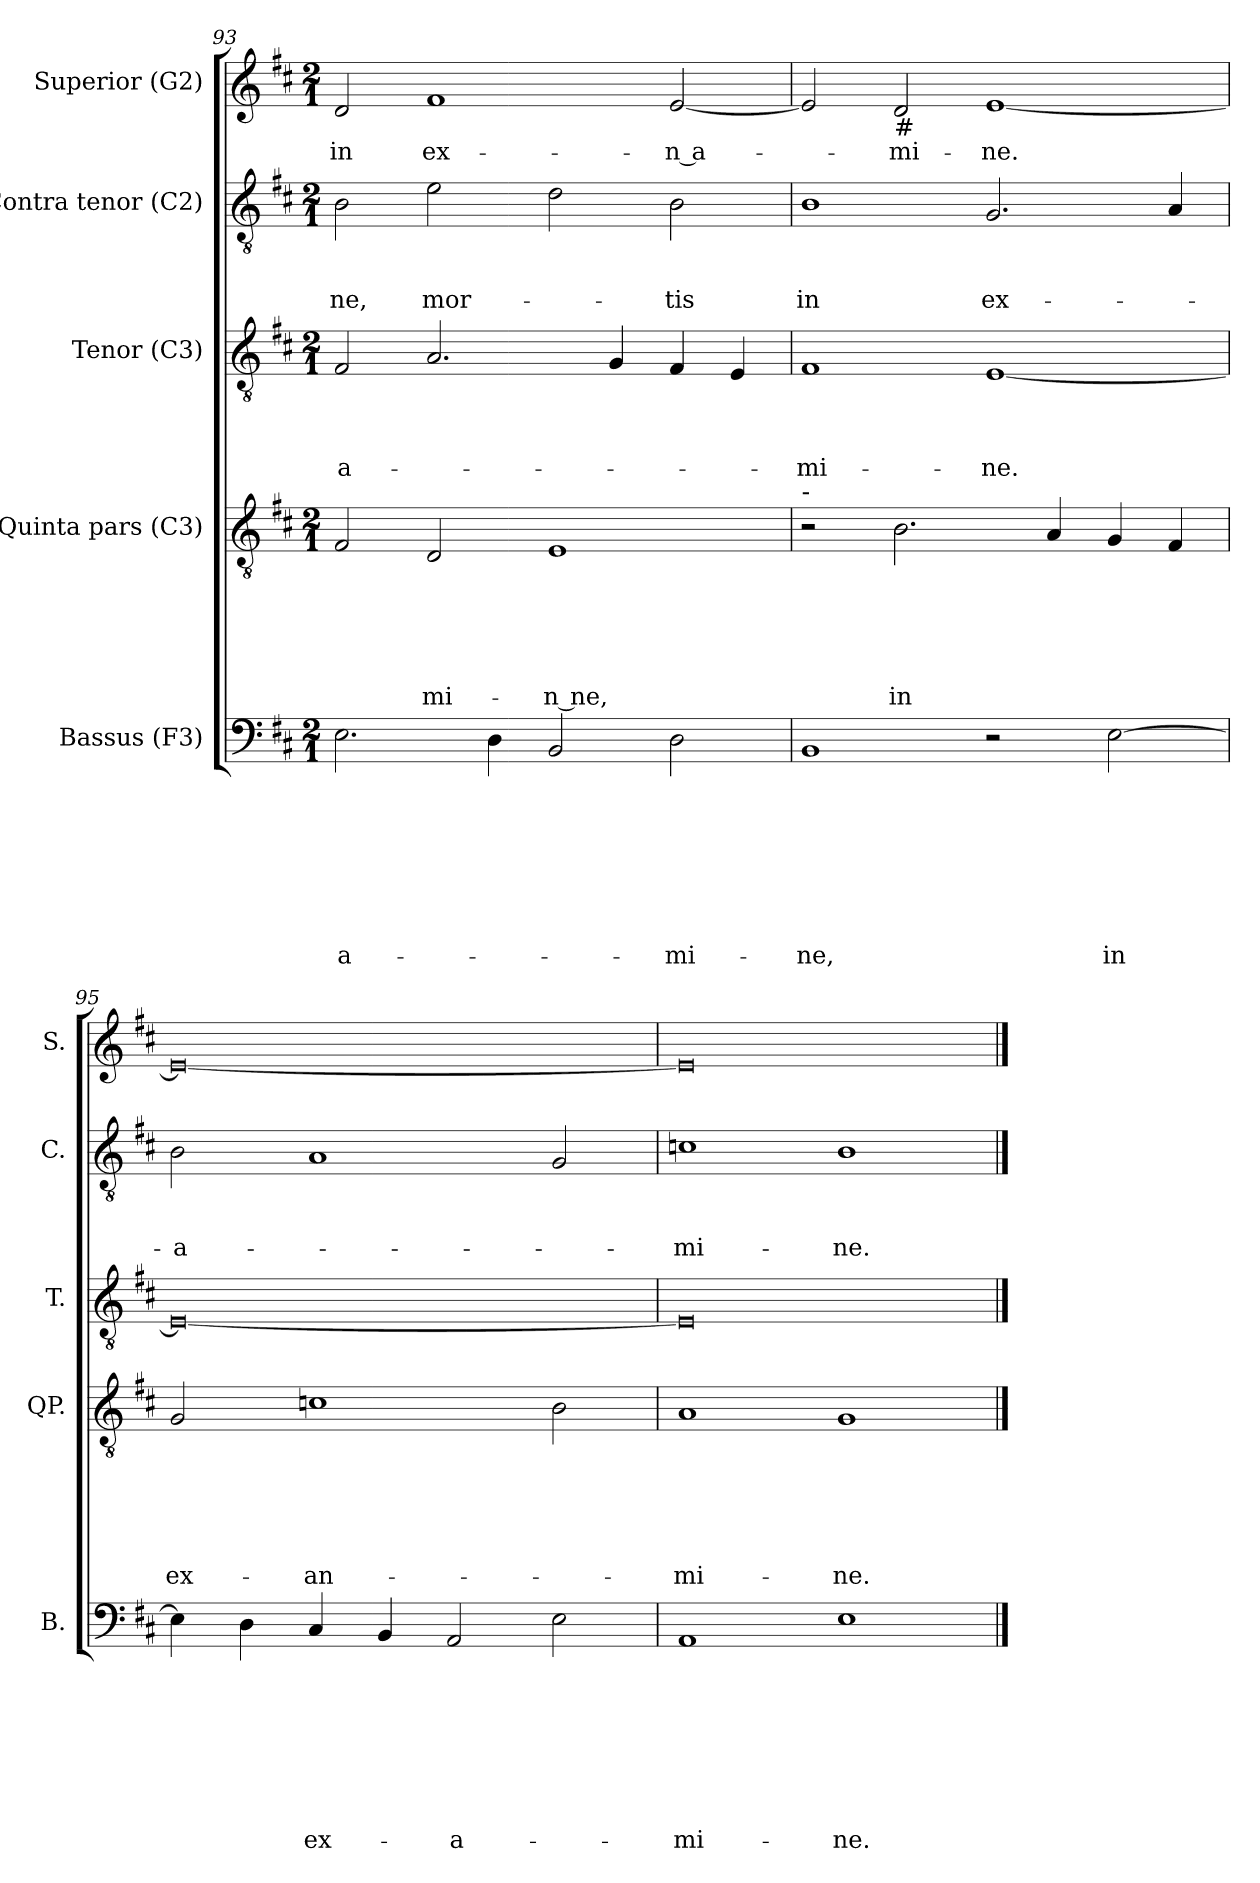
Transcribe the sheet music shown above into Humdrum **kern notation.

**kern	**text	**text	**text	**text	**text	**text	**text	**text	**kern	**text	**text	**text	**text	**text	**text	**kern	**text	**text	**text	**text	**kern	**text	**text	**text	**kern	**text
*part5	*part5	*part5	*part5	*part5	*part5	*part5	*part5	*part5	*part4	*part4	*part4	*part4	*part4	*part4	*part4	*part3	*part3	*part3	*part3	*part3	*part2	*part2	*part2	*part2	*part1	*part1
*staff5	*staff5	*staff5	*staff5	*staff5	*staff5	*staff5	*staff5	*staff5	*staff4	*staff4	*staff4	*staff4	*staff4	*staff4	*staff4	*staff3	*staff3	*staff3	*staff3	*staff3	*staff2	*staff2	*staff2	*staff2	*staff1	*staff1
*I"Bassus (F3)	*	*	*	*	*	*	*	*	*I"Quinta pars (C3)	*	*	*	*	*	*	*I"Tenor (C3)	*	*	*	*	*I"Contra tenor (C2)	*	*	*	*I"Superior (G2)	*
*I'B.	*	*	*	*	*	*	*	*	*I'QP.	*	*	*	*	*	*	*I'T.	*	*	*	*	*I'C.	*	*	*	*I'S.	*
*clefF4	*	*	*	*	*	*	*	*	*clefGv2	*	*	*	*	*	*	*clefGv2	*	*	*	*	*clefGv2	*	*	*	*clefG2	*
*k[f#c#]	*	*	*	*	*	*	*	*	*k[f#c#]	*	*	*	*	*	*	*k[f#c#]	*	*	*	*	*k[f#c#]	*	*	*	*k[f#c#]	*
*D:	*	*	*	*	*	*	*	*	*D:	*	*	*	*	*	*	*D:	*	*	*	*	*D:	*	*	*	*D:	*
*M2/1	*	*	*	*	*	*	*	*	*M2/1	*	*	*	*	*	*	*M2/1	*	*	*	*	*M2/1	*	*	*	*M2/1	*
=93	=93	=93	=93	=93	=93	=93	=93	=93	=93	=93	=93	=93	=93	=93	=93	=93	=93	=93	=93	=93	=93	=93	=93	=93	=93	=93
!	!	!	!	!	!	!	!	!LO:LY:b	!	!	!	!	!	!	!	!	!	!	!	!LO:LY:b	!	!	!	!LO:LY:b	!	!LO:LY:b
2.E\	.	.	.	.	.	.	.	-a-	2F#/	.	.	.	.	.	.	2F#/	.	.	.	-a-	2B\	.	.	-ne,	2d/	in
!	!	!	!	!	!	!	!	!	!	!	!	!	!	!	!LO:LY:b	!	!	!	!	!	!	!	!	!LO:LY:b	!	!LO:LY:b
.	.	.	.	.	.	.	.	.	2D/	.	.	.	.	.	-mi-	2.A/	.	.	.	.	2e\	.	.	mor-	1f#	ex-
4D\	.	.	.	.	.	.	.	.	.	.	.	.	.	.	.	.	.	.	.	.	.	.	.	.	.	.
!	!	!	!	!	!	!	!	!	!	!	!	!	!	!	!LO:LY:b:rj	!	!	!	!	!	!	!	!	!	!	!
2BB/	.	.	.	.	.	.	.	.	1E	.	.	.	.	.	-n ne,	.	.	.	.	.	2d\	.	.	.	.	.
.	.	.	.	.	.	.	.	.	.	.	.	.	.	.	.	4G/	.	.	.	.	.	.	.	.	.	.
!	!	!	!	!	!	!	!	!LO:LY:b	!	!	!	!	!	!	!	!	!	!	!	!	!	!	!	!LO:LY:b	!	!LO:LY:b:rj
2D\	.	.	.	.	.	.	.	-mi-	.	.	.	.	.	.	.	4F#/	.	.	.	.	2B\	.	.	-tis	[>2e/	-n a-
.	.	.	.	.	.	.	.	.	.	.	.	.	.	.	.	4E/	.	.	.	.	.	.	.	.	.	.
!!LO:PB:g=z
=94	=94	=94	=94	=94	=94	=94	=94	=94	=94	=94	=94	=94	=94	=94	=94	=94	=94	=94	=94	=94	=94	=94	=94	=94	=94	=94
!	!	!	!	!	!	!	!	!	!LO:TX:a:t=-	!	!	!	!	!	!	!	!	!	!	!	!	!	!	!	!	!
!	!	!	!	!	!	!	!	!LO:LY:b	!	!	!	!	!	!	!	!	!	!	!	!LO:LY:b	!	!	!	!LO:LY:b	!	!
1BB	.	.	.	.	.	.	.	-ne,	2r	.	.	.	.	.	.	1F#	.	.	.	-mi-	1B	.	.	in	2e/]	.
!	!	!	!	!	!	!	!	!	!	!	!	!	!	!	!	!	!	!	!	!	!	!	!	!	!LO:TX:b:t=#	!
!	!	!	!	!	!	!	!	!	!	!	!	!	!	!	!LO:LY:b	!	!	!	!	!	!	!	!	!	!	!LO:LY:b
.	.	.	.	.	.	.	.	.	2.B\	.	.	.	.	.	in	.	.	.	.	.	.	.	.	.	2d/	-mi-
!	!	!	!	!	!	!	!	!	!	!	!	!	!	!	!	!	!	!	!	!LO:LY:b	!	!	!	!LO:LY:b	!	!LO:LY:b
2r	.	.	.	.	.	.	.	.	.	.	.	.	.	.	.	[<1E	.	.	.	-ne.	2.G/	.	.	ex-	[<1e	-ne.
.	.	.	.	.	.	.	.	.	4A/	.	.	.	.	.	.	.	.	.	.	.	.	.	.	.	.	.
!	!	!	!	!	!	!	!	!LO:LY:b	!	!	!	!	!	!	!	!	!	!	!	!	!	!	!	!	!	!
[>2E\	.	.	.	.	.	.	.	in	4G/	.	.	.	.	.	.	.	.	.	.	.	.	.	.	.	.	.
.	.	.	.	.	.	.	.	.	4F#/	.	.	.	.	.	.	.	.	.	.	.	4A/	.	.	.	.	.
=95	=95	=95	=95	=95	=95	=95	=95	=95	=95	=95	=95	=95	=95	=95	=95	=95	=95	=95	=95	=95	=95	=95	=95	=95	=95	=95
!	!	!	!	!	!	!	!	!	!	!	!	!	!	!	!LO:LY:b	!	!	!	!	!	!	!	!	!LO:LY:b	!	!
4E\]	.	.	.	.	.	.	.	.	2G/	.	.	.	.	.	ex-	0E_	.	.	.	.	2B\	.	.	-a-	0e_	.
4D\	.	.	.	.	.	.	.	.	.	.	.	.	.	.	.	.	.	.	.	.	.	.	.	.	.	.
!	!	!	!	!	!	!	!	!LO:LY:b	!	!	!	!	!	!	!LO:LY:b:rj	!	!	!	!	!	!	!	!	!	!	!
4C#/	.	.	.	.	.	.	.	ex-	1c	.	.	.	.	.	-an-	.	.	.	.	.	1A	.	.	.	.	.
4BB/	.	.	.	.	.	.	.	.	.	.	.	.	.	.	.	.	.	.	.	.	.	.	.	.	.	.
!	!	!	!	!	!	!	!	!LO:LY:b	!	!	!	!	!	!	!	!	!	!	!	!	!	!	!	!	!	!
2AA/	.	.	.	.	.	.	.	-a-	.	.	.	.	.	.	.	.	.	.	.	.	.	.	.	.	.	.
2E\	.	.	.	.	.	.	.	.	2B\	.	.	.	.	.	.	.	.	.	.	.	2G/	.	.	.	.	.
=96	=96	=96	=96	=96	=96	=96	=96	=96	=96	=96	=96	=96	=96	=96	=96	=96	=96	=96	=96	=96	=96	=96	=96	=96	=96	=96
!	!	!	!	!	!	!	!	!LO:LY:b	!	!	!	!	!	!	!LO:LY:b	!	!	!	!	!	!	!	!	!LO:LY:b	!	!
1AA	.	.	.	.	.	.	.	-mi-	1A	.	.	.	.	.	-mi-	0E]	.	.	.	.	1cn	.	.	-mi-	0e]	.
!	!	!	!	!	!	!	!	!LO:LY:b	!	!	!	!	!	!	!LO:LY:b	!	!	!	!	!	!	!	!	!LO:LY:b	!	!
1E	.	.	.	.	.	.	.	-ne.	1G	.	.	.	.	.	-ne.	.	.	.	.	.	1B	.	.	-ne.	.	.
==	==	==	==	==	==	==	==	==	==	==	==	==	==	==	==	==	==	==	==	==	==	==	==	==	==	==
*-	*-	*-	*-	*-	*-	*-	*-	*-	*-	*-	*-	*-	*-	*-	*-	*-	*-	*-	*-	*-	*-	*-	*-	*-	*-	*-
